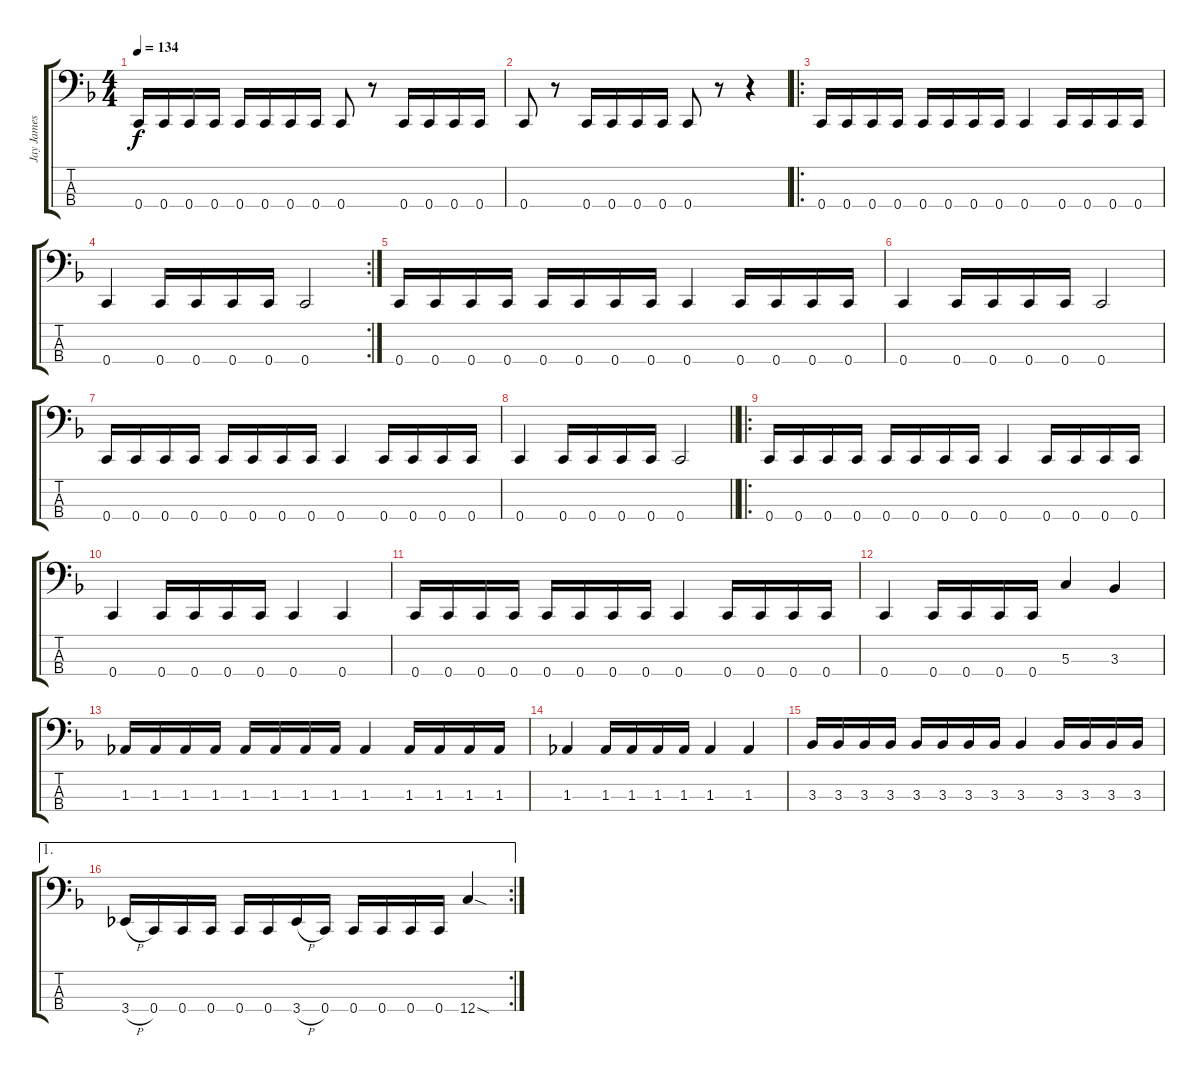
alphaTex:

\track ("Jay James" "Jay James") {instrument electricbasspick}
\staff {score tabs}
\tuning (F2 C2 G1 C1) {hide}
\ts (4 4)
\tempo 134
\clef f4
\ks f
0.4.16{dy f} 0.4.16 0.4.16 0.4.16 0.4.16 0.4.16 0.4.16 0.4.16 0.4.8 r.8 0.4.16 0.4.16 0.4.16 0.4.16 |
0.4.8 r.8 0.4.16 0.4.16 0.4.16 0.4.16 0.4.8 r.8 r.4 |
\ro
0.4.16 0.4.16 0.4.16 0.4.16 0.4.16 0.4.16 0.4.16 0.4.16 0.4.4 0.4.16 0.4.16 0.4.16 0.4.16 |
\rc 2
0.4.4 0.4.16 0.4.16 0.4.16 0.4.16 0.4.2 |
0.4.16 0.4.16 0.4.16 0.4.16 0.4.16 0.4.16 0.4.16 0.4.16 0.4.4 0.4.16 0.4.16 0.4.16 0.4.16 |
0.4.4 0.4.16 0.4.16 0.4.16 0.4.16 0.4.2 |
0.4.16 0.4.16 0.4.16 0.4.16 0.4.16 0.4.16 0.4.16 0.4.16 0.4.4 0.4.16 0.4.16 0.4.16 0.4.16 |
\barLineRight lightlight
0.4.4 0.4.16 0.4.16 0.4.16 0.4.16 0.4.2 |
\ro
0.4.16 0.4.16 0.4.16 0.4.16 0.4.16 0.4.16 0.4.16 0.4.16 0.4.4 0.4.16 0.4.16 0.4.16 0.4.16 |
0.4.4 0.4.16 0.4.16 0.4.16 0.4.16 0.4.4 0.4.4 |
0.4.16 0.4.16 0.4.16 0.4.16 0.4.16 0.4.16 0.4.16 0.4.16 0.4.4 0.4.16 0.4.16 0.4.16 0.4.16 |
0.4.4 0.4.16 0.4.16 0.4.16 0.4.16 5.3.4 3.3.4 |
1.3.16 1.3.16 1.3.16 1.3.16 1.3.16 1.3.16 1.3.16 1.3.16 1.3.4 1.3.16 1.3.16 1.3.16 1.3.16 |
1.3.4 1.3.16 1.3.16 1.3.16 1.3.16 1.3.4 1.3.4 |
3.3.16 3.3.16 3.3.16 3.3.16 3.3.16 3.3.16 3.3.16 3.3.16 3.3.4 3.3.16 3.3.16 3.3.16 3.3.16 |
\ae 1
\rc 2
3.4{h}.16 0.4.16 0.4.16 0.4.16 0.4.16 0.4.16 3.4{h}.16 0.4.16 0.4.16 0.4.16 0.4.16 0.4.16 12.4{sod}.4
